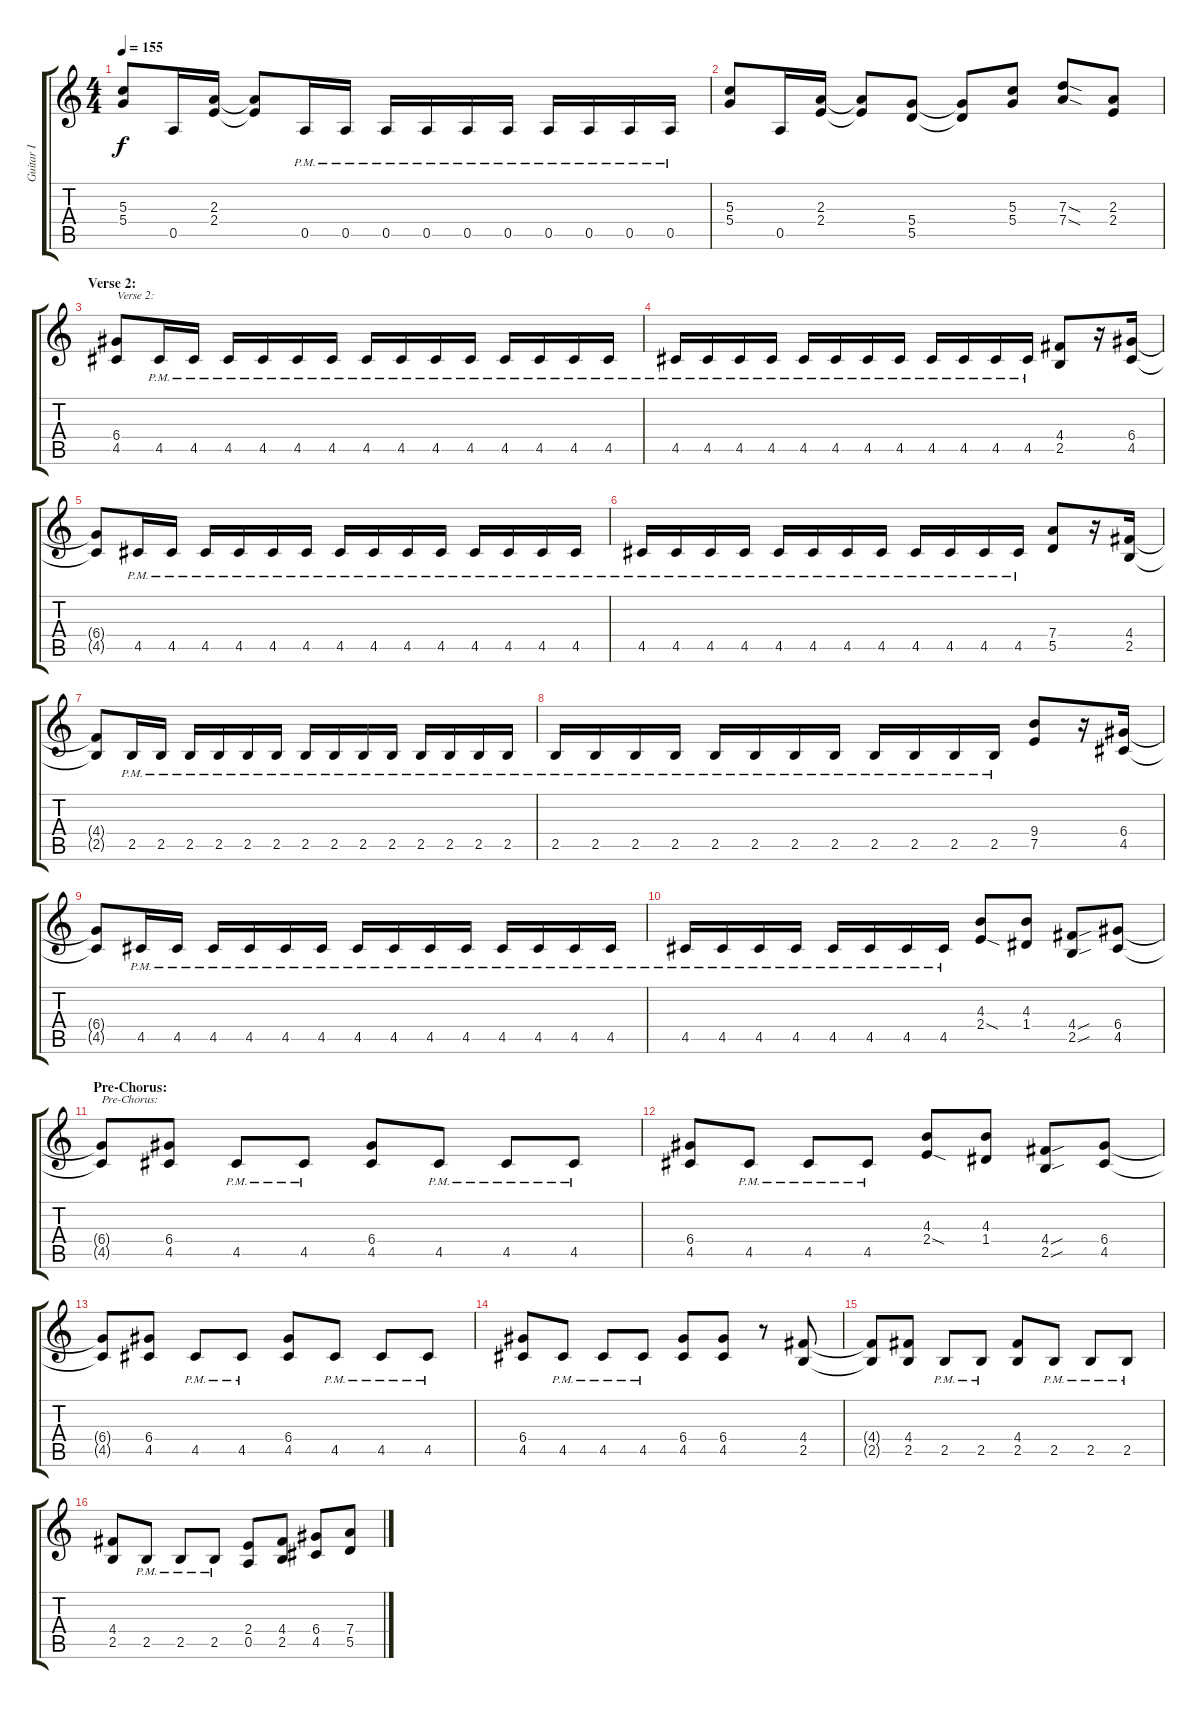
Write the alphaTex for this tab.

\track ("Guitar I" "Guitar I") {instrument distortionguitar}
\staff {score tabs}
\tuning (E4 B3 G3 D3 A2 E2) {hide}
\ts (4 4)
\tempo 155
\clef g2
\ks c
(5.3 5.4).8{dy f} 0.5.16 (2.3 2.4).16 (2.3{t} 2.4{t}).8 0.5{pm}.16 0.5{pm}.16 0.5{pm}.16 0.5{pm}.16 0.5{pm}.16 0.5{pm}.16 0.5{pm}.16 0.5{pm}.16 0.5{pm}.16 0.5{pm}.16 |
(5.3 5.4).8 0.5.16 (2.3 2.4).16 (2.3{t} 2.4{t}).8 (5.4 5.5).8 (5.4{t} 5.5{t}).8 (5.3 5.4).8 (7.3{sod} 7.4{sod}).8 (2.3 2.4).8 |
\section ("" "Verse 2:")
(6.4 4.5).8{txt "Verse 2:"} 4.5{pm}.16 4.5{pm}.16 4.5{pm}.16 4.5{pm}.16 4.5{pm}.16 4.5{pm}.16 4.5{pm}.16 4.5{pm}.16 4.5{pm}.16 4.5{pm}.16 4.5{pm}.16 4.5{pm}.16 4.5{pm}.16 4.5{pm}.16 |
4.5{pm}.16 4.5{pm}.16 4.5{pm}.16 4.5{pm}.16 4.5{pm}.16 4.5{pm}.16 4.5{pm}.16 4.5{pm}.16 4.5{pm}.16 4.5{pm}.16 4.5{pm}.16 4.5{pm}.16 (4.4 2.5).8 r.16 (6.4 4.5).16 |
(6.4{t} 4.5{t}).8 4.5{pm}.16 4.5{pm}.16 4.5{pm}.16 4.5{pm}.16 4.5{pm}.16 4.5{pm}.16 4.5{pm}.16 4.5{pm}.16 4.5{pm}.16 4.5{pm}.16 4.5{pm}.16 4.5{pm}.16 4.5{pm}.16 4.5{pm}.16 |
4.5{pm}.16 4.5{pm}.16 4.5{pm}.16 4.5{pm}.16 4.5{pm}.16 4.5{pm}.16 4.5{pm}.16 4.5{pm}.16 4.5{pm}.16 4.5{pm}.16 4.5{pm}.16 4.5{pm}.16 (7.4 5.5).8 r.16 (4.4 2.5).16 |
(4.4{t} 2.5{t}).8 2.5{pm}.16 2.5{pm}.16 2.5{pm}.16 2.5{pm}.16 2.5{pm}.16 2.5{pm}.16 2.5{pm}.16 2.5{pm}.16 2.5{pm}.16 2.5{pm}.16 2.5{pm}.16 2.5{pm}.16 2.5{pm}.16 2.5{pm}.16 |
2.5{pm}.16 2.5{pm}.16 2.5{pm}.16 2.5{pm}.16 2.5{pm}.16 2.5{pm}.16 2.5{pm}.16 2.5{pm}.16 2.5{pm}.16 2.5{pm}.16 2.5{pm}.16 2.5{pm}.16 (9.4 7.5).8 r.16 (6.4 4.5).16 |
(6.4{t} 4.5{t}).8 4.5{pm}.16 4.5{pm}.16 4.5{pm}.16 4.5{pm}.16 4.5{pm}.16 4.5{pm}.16 4.5{pm}.16 4.5{pm}.16 4.5{pm}.16 4.5{pm}.16 4.5{pm}.16 4.5{pm}.16 4.5{pm}.16 4.5{pm}.16 |
4.5{pm}.16 4.5{pm}.16 4.5{pm}.16 4.5{pm}.16 4.5{pm}.16 4.5{pm}.16 4.5{pm}.16 4.5{pm}.16 (4.3 2.4{sod}).8 (4.3 1.4).8 (4.4{sou} 2.5{sou}).8 (6.4 4.5).8 |
\section ("" "Pre-Chorus:")
(6.4{t} 4.5{t}).8{txt "Pre-Chorus:"} (6.4 4.5).8 4.5{pm}.8 4.5{pm}.8 (6.4 4.5).8 4.5{pm}.8 4.5{pm}.8 4.5{pm}.8 |
(6.4 4.5).8 4.5{pm}.8 4.5{pm}.8 4.5{pm}.8 (4.3 2.4{sod}).8 (4.3 1.4).8 (4.4{sou} 2.5{sou}).8 (6.4 4.5).8 |
(6.4{t} 4.5{t}).8 (6.4 4.5).8 4.5{pm}.8 4.5{pm}.8 (6.4 4.5).8 4.5{pm}.8 4.5{pm}.8 4.5{pm}.8 |
(6.4 4.5).8 4.5{pm}.8 4.5{pm}.8 4.5{pm}.8 (6.4 4.5).8 (6.4 4.5).8 r.8 (4.4 2.5).8 |
(4.4{t} 2.5{t}).8 (4.4 2.5).8 2.5{pm}.8 2.5{pm}.8 (4.4 2.5).8 2.5{pm}.8 2.5{pm}.8 2.5{pm}.8 |
(4.4 2.5).8 2.5{pm}.8 2.5{pm}.8 2.5{pm}.8 (2.4 0.5).8 (4.4 2.5).8 (6.4 4.5).8 (7.4 5.5).8
